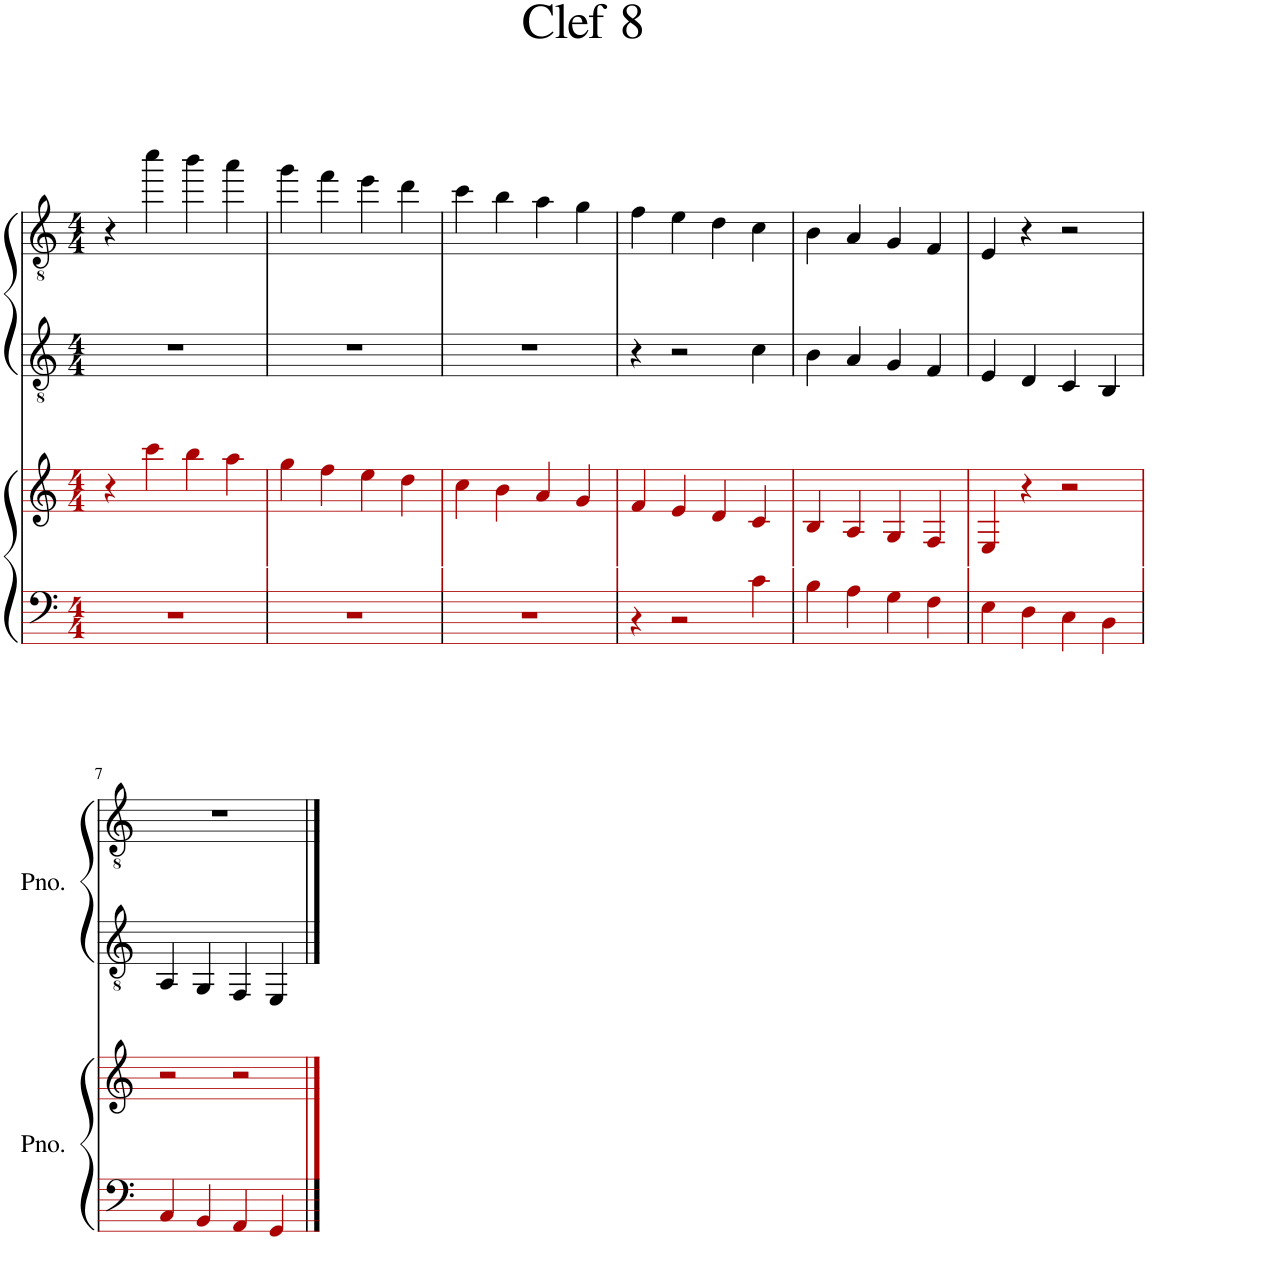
**kern	**kern	**kern	**kern
*part2	*part2	*part1	*part1
*staff4	*staff3	*staff2	*staff1
*I"Piano	*	*I"Piano	*
*I'Pno.	*	*I'Pno.	*
*stria6	*stria5	*	*
*clefF4	*clefG2	*clefGv2	*clefGv2
*k[]	*k[]	*k[]	*k[]
*M4/4	*M4/4	*M4/4	*M4/4
=1	=1	=1	=1
1r	4r	1r	4r
.	4ccci\	.	4ccc\
.	4bbi\	.	4bb\
.	4aai\	.	4aa\
=2	=2	=2	=2
1r	4ggi\	1r	4gg\
.	4ffi\	.	4ff\
.	4eei\	.	4ee\
.	4ddi\	.	4dd\
=3	=3	=3	=3
1r	4cci\	1r	4cc\
.	4bi\	.	4b\
.	4ai/	.	4a\
.	4gi/	.	4g\
=4	=4	=4	=4
4r	4fi/	4r	4f\
2r	4ei/	2r	4e\
.	4di/	.	4d\
4ci\	4ci/	4c\	4c\
=5	=5	=5	=5
4Bi\	4Bi/	4B\	4B\
4Ai\	4Ai/	4A/	4A/
4Gi\	4Gi/	4G/	4G/
4Fi\	4Fi/	4F/	4F/
=6	=6	=6	=6
4Ei\	4Ei/	4E/	4E/
4Di\	4r	4D/	4r
4Ci\	2r	4C/	2r
4BBi\	.	4BB/	.
!!LO:LB:g=z
=7	=7	=7	=7
4AAi/	2r	4AA/	1r
4GGi/	.	4GG/	.
4FFi/	2r	4FF/	.
4EEi/	.	4EE/	.
==	==	==	==
*-	*-	*-	*-
